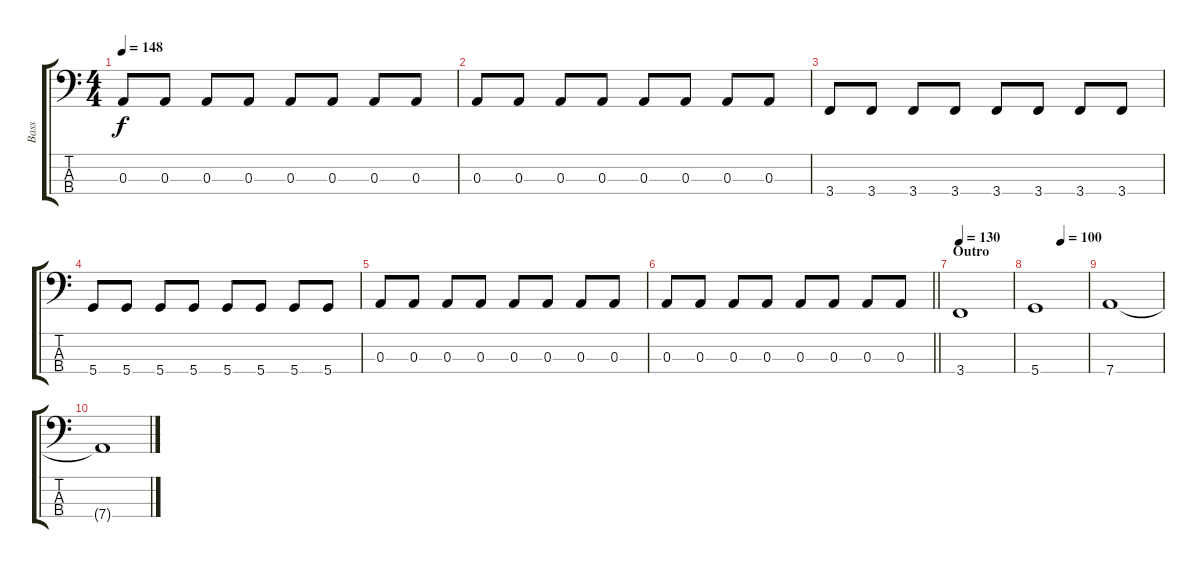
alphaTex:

\track ("Bass" "Bass") {instrument electricbasspick}
\staff {score tabs}
\tuning (G2 D2 A1 D1) {hide}
\ts (4 4)
\tempo 148
\clef f4
\ks c
0.3.8{dy f} 0.3.8 0.3.8 0.3.8 0.3.8 0.3.8 0.3.8 0.3.8 |
0.3.8 0.3.8 0.3.8 0.3.8 0.3.8 0.3.8 0.3.8 0.3.8 |
3.4.8 3.4.8 3.4.8 3.4.8 3.4.8 3.4.8 3.4.8 3.4.8 |
5.4.8 5.4.8 5.4.8 5.4.8 5.4.8 5.4.8 5.4.8 5.4.8 |
0.3.8 0.3.8 0.3.8 0.3.8 0.3.8 0.3.8 0.3.8 0.3.8 |
\barLineRight lightlight
0.3.8 0.3.8 0.3.8 0.3.8 0.3.8 0.3.8 0.3.8 0.3.8 |
\section ("" "Outro")
\tempo 130
3.4.1 |
\tempo (100 0.5)
5.4.1 |
7.4.1 |
7.4{t}.1
